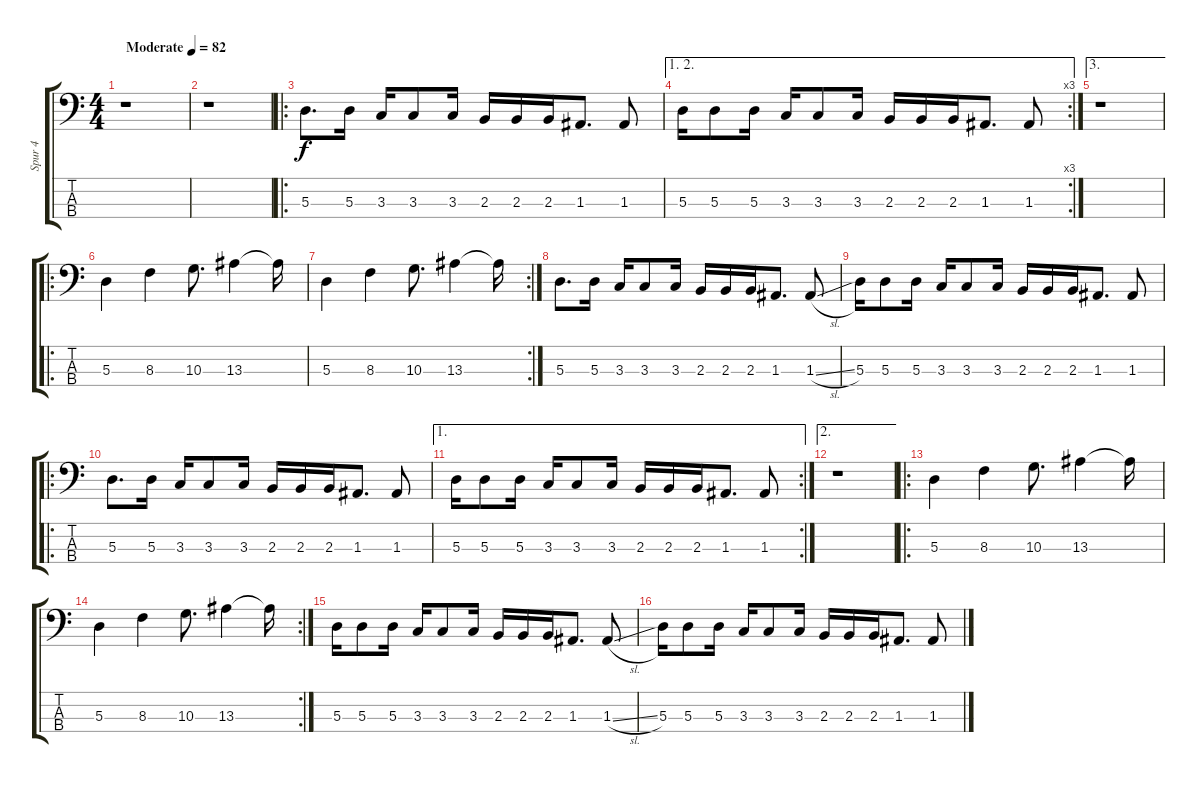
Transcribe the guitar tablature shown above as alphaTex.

\track ("Spur 4" "Spur 4") {instrument electricbassfinger}
\staff {score tabs}
\tuning (G2 D2 A1 E1) {hide}
\ts (4 4)
\tempo (82 "Moderate")
\clef f4
\ks c
r.1{dy f instrument electricbassfinger} |
r.1 |
\ro
5.3.8{d} 5.3.16 3.3.16 3.3.8 3.3.16 2.3.16 2.3.16 2.3.16 1.3.8{d} 1.3.8 |
\ae (1 2)
\rc 3
5.3.16 5.3.8 5.3.16 3.3.16 3.3.8 3.3.16 2.3.16 2.3.16 2.3.16 1.3.8{d} 1.3.8 |
\ae 3
r.1 |
\ro
5.3.4 8.3.4 10.3.8{d} 13.3.4 13.3{t}.16 |
\rc 2
5.3.4 8.3.4 10.3.8{d} 13.3.4 13.3{t}.16 |
5.3.8{d} 5.3.16 3.3.16 3.3.8 3.3.16 2.3.16 2.3.16 2.3.16 1.3.8{d} 1.3{sl}.8 |
5.3.16 5.3.8 5.3.16 3.3.16 3.3.8 3.3.16 2.3.16 2.3.16 2.3.16 1.3.8{d} 1.3.8 |
\ro
5.3.8{d} 5.3.16 3.3.16 3.3.8 3.3.16 2.3.16 2.3.16 2.3.16 1.3.8{d} 1.3.8 |
\ae 1
\rc 2
5.3.16 5.3.8 5.3.16 3.3.16 3.3.8 3.3.16 2.3.16 2.3.16 2.3.16 1.3.8{d} 1.3.8 |
\ae 2
r.1 |
\ro
5.3.4 8.3.4 10.3.8{d} 13.3.4 13.3{t}.16 |
\rc 2
5.3.4 8.3.4 10.3.8{d} 13.3.4 13.3{t}.16 |
5.3.16 5.3.8 5.3.16 3.3.16 3.3.8 3.3.16 2.3.16 2.3.16 2.3.16 1.3.8{d} 1.3{sl}.8 |
5.3.16 5.3.8 5.3.16 3.3.16 3.3.8 3.3.16 2.3.16 2.3.16 2.3.16 1.3.8{d} 1.3{sl}.8
